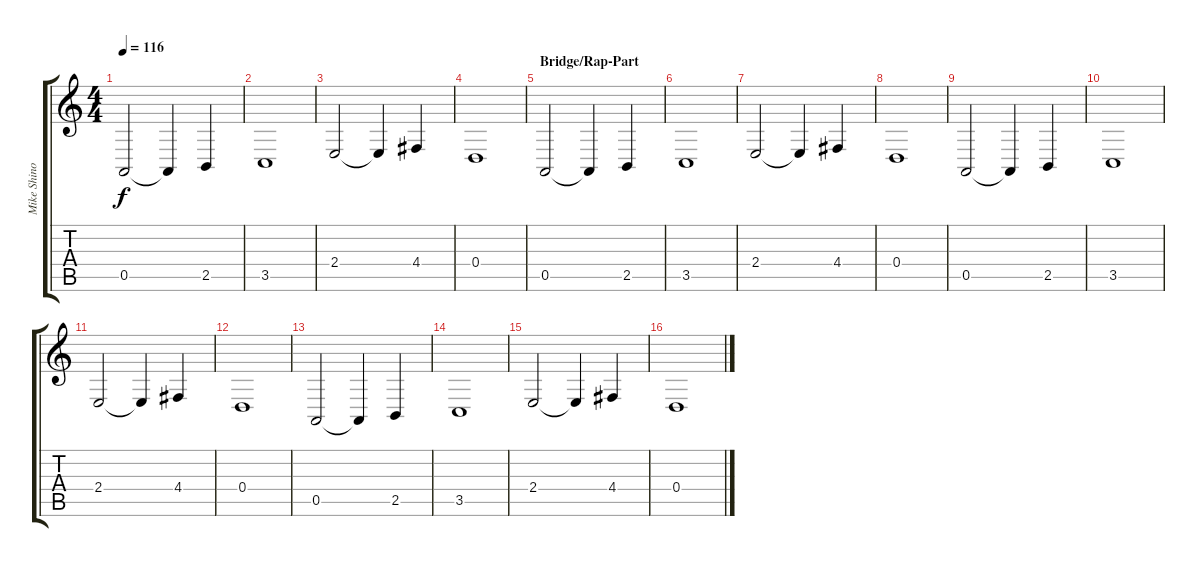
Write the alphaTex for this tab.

\track ("Mike Shinoda (Keyboard 1)" "Mike Shino") {instrument lead1square}
\staff {score tabs}
\tuning (E4 B3 G3 D3 A2 E2) {hide}
\ts (4 4)
\tempo 116
\clef g2
\ks c
0.5.2{dy f} 0.5{t}.4 2.5.4 |
3.5.1 |
2.4.2 2.4{t}.4 4.4.4 |
0.4.1 |
\section ("" "Bridge/Rap-Part")
0.5.2 0.5{t}.4 2.5.4 |
3.5.1 |
2.4.2 2.4{t}.4 4.4.4 |
0.4.1 |
0.5.2 0.5{t}.4 2.5.4 |
3.5.1 |
2.4.2 2.4{t}.4 4.4.4 |
0.4.1 |
0.5.2 0.5{t}.4 2.5.4 |
3.5.1 |
2.4.2 2.4{t}.4 4.4.4 |
0.4.1
